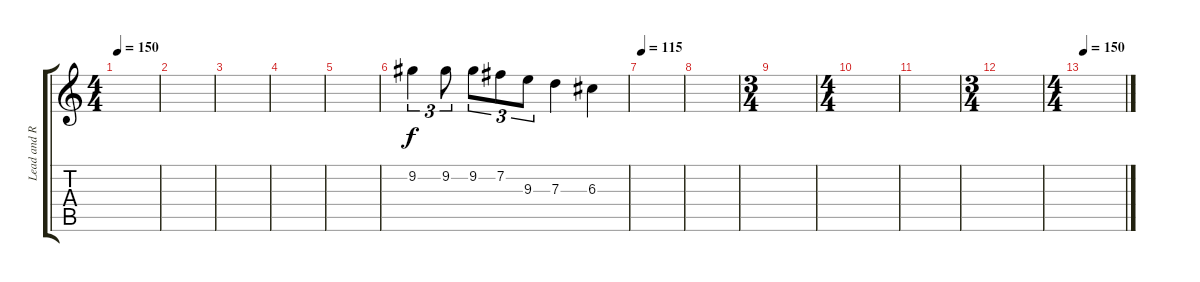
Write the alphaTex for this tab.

\track ("Lead and Rhythm Guitars" "Lead and R") {instrument overdrivenguitar}
\staff {score tabs}
\tuning (E4 B3 G3 D3 A2 E2) {hide}
\ts (4 4)
\tempo 150
\clef g2
\ks c
|
|
|
|
|
9.2.4{tu (3 2)} 9.2.8{tu (3 2)} 9.2.8{tu (3 2)} 7.2.8{tu (3 2)} 9.3.8{tu (3 2)} 7.3.4 6.3.4 |
\tempo 110
\tempo 115
|
|
\ts (3 4)
|
\ts (4 4)
|
|
\ts (3 4)
|
\ts (4 4)
\tempo 150
